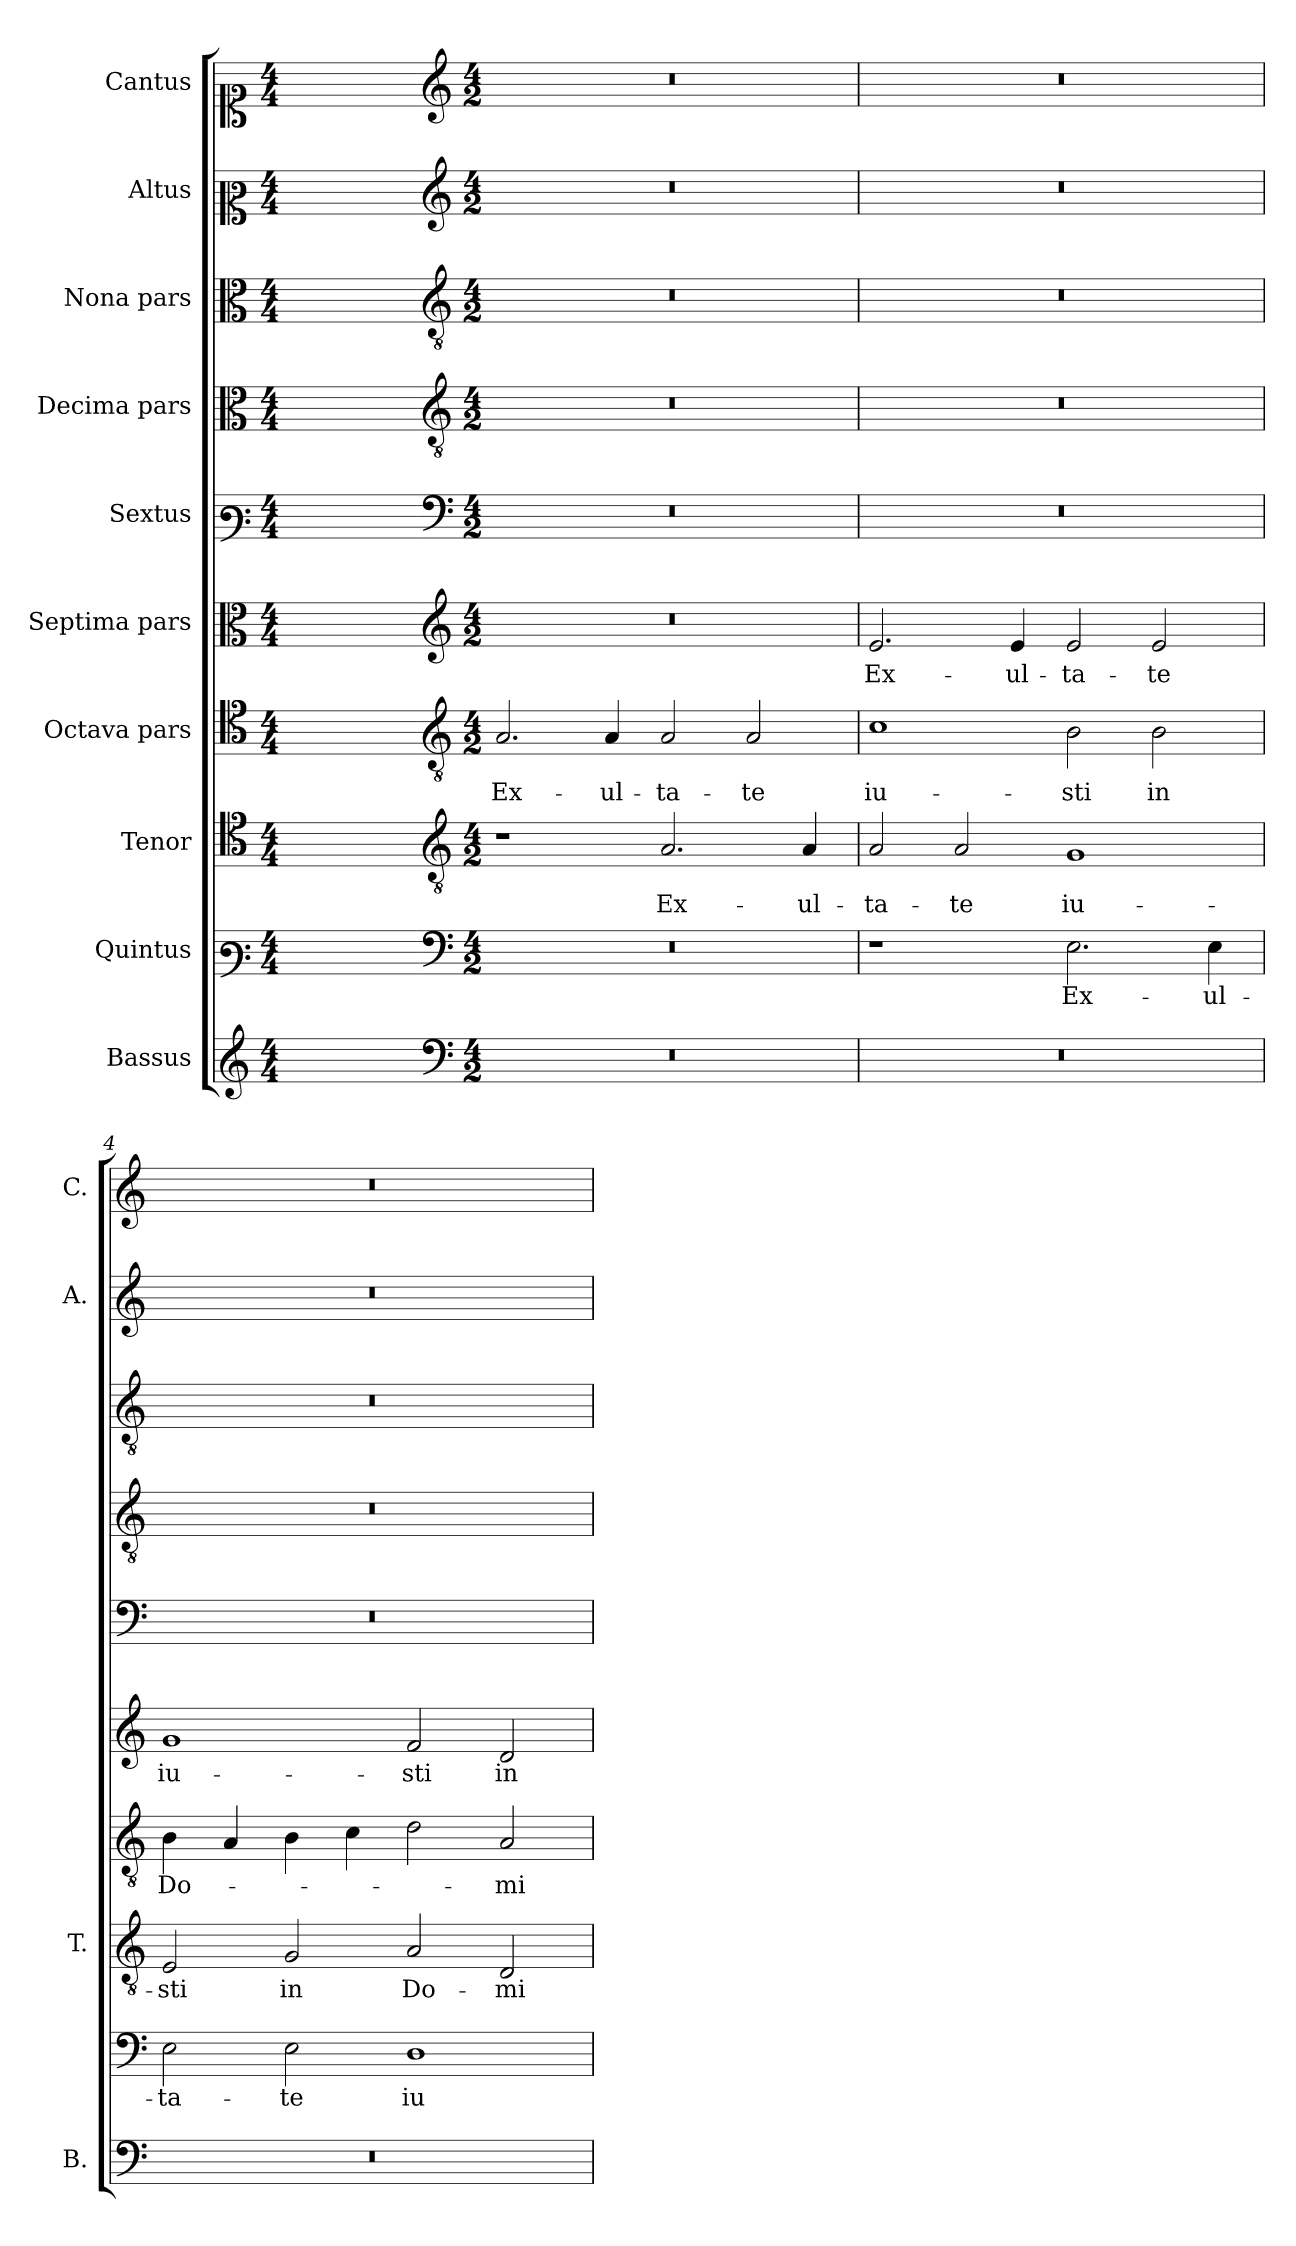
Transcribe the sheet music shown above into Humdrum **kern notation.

**kern	**kern	**text	**kern	**text	**kern	**text	**kern	**text	**kern	**kern	**kern	**kern	**kern
*part10	*part9	*part9	*part8	*part8	*part7	*part7	*part6	*part6	*part5	*part4	*part3	*part2	*part1
*staff10	*staff9	*staff9	*staff8	*staff8	*staff7	*staff7	*staff6	*staff6	*staff5	*staff4	*staff3	*staff2	*staff1
*I"Bassus	*I"Quintus	*	*I"Tenor	*	*I"Octava pars	*	*I"Septima pars	*	*I"Sextus	*I"Decima pars	*I"Nona pars	*I"Altus	*I"Cantus
*I'B.	*	*	*I'T.	*	*	*	*	*	*	*	*	*I'A.	*I'C.
*clefG2	*clefF3	*	*clefC4	*	*clefC4	*	*clefC3	*	*clefF3	*clefC3	*clefC3	*clefC2	*clefC1
*	*	*	*ITrd7c12	*	*ITrd7c12	*	*	*	*	*ITrd7c12	*ITrd7c12	*	*
*k[]	*k[]	*	*k[]	*	*k[]	*	*k[]	*	*k[]	*k[]	*k[]	*k[]	*k[]
*a:	*a:	*	*a:	*	*a:	*	*a:	*	*a:	*a:	*a:	*a:	*a:
*M4/4	*M4/4	*	*M4/4	*	*M4/4	*	*M4/4	*	*M4/4	*M4/4	*M4/4	*M4/4	*M4/4
=1	=1	=1	=1	=1	=1	=1	=1	=1	=1	=1	=1	=1	=1
1ryy	1ryy	.	1ryy	.	1ryy	.	1ryy	.	1ryy	1ryy	1ryy	1ryy	1ryy
=2-	=2-	=2-	=2-	=2-	=2-	=2-	=2-	=2-	=2-	=2-	=2-	=2-	=2-
*clefF4	*clefF4	*	*clefGv2	*	*clefGv2	*	*clefG2	*	*clefF4	*clefGv2	*clefGv2	*clefG2	*clefG2
*M4/2	*M4/2	*	*M4/2	*	*M4/2	*	*M4/2	*	*M4/2	*M4/2	*M4/2	*M4/2	*M4/2
!LO:N:vis=1	!LO:N:vis=1	!	!	!	!	!LO:LY:b	!LO:N:vis=1	!	!LO:N:vis=1	!LO:N:vis=1	!LO:N:vis=1	!LO:N:vis=1	!LO:N:vis=1
0r	0r	.	1r	.	2.AA/	Ex-	0r	.	0r	0r	0r	0r	0r
!	!	!	!	!	!	!LO:LY:b	!	!	!	!	!	!	!
.	.	.	.	.	4AA/	-ul-	.	.	.	.	.	.	.
!	!	!	!	!LO:LY:b	!	!LO:LY:b	!	!	!	!	!	!	!
.	.	.	2.AA/	Ex-	2AA/	-ta-	.	.	.	.	.	.	.
!	!	!	!	!	!	!LO:LY:b	!	!	!	!	!	!	!
.	.	.	.	.	2AA/	-te	.	.	.	.	.	.	.
!	!	!	!	!LO:LY:b	!	!	!	!	!	!	!	!	!
.	.	.	4AA/	-ul-	.	.	.	.	.	.	.	.	.
=3	=3	=3	=3	=3	=3	=3	=3	=3	=3	=3	=3	=3	=3
!LO:N:vis=1	!	!	!	!LO:LY:b	!	!LO:LY:b	!	!LO:LY:b	!LO:N:vis=1	!LO:N:vis=1	!LO:N:vis=1	!LO:N:vis=1	!LO:N:vis=1
0r	1r	.	2AA/	-ta-	1C	iu-	2.e/	Ex-	0r	0r	0r	0r	0r
!	!	!	!	!LO:LY:b	!	!	!	!	!	!	!	!	!
.	.	.	2AA/	-te	.	.	.	.	.	.	.	.	.
!	!	!	!	!	!	!	!	!LO:LY:b	!	!	!	!	!
.	.	.	.	.	.	.	4e/	-ul-	.	.	.	.	.
!	!	!LO:LY:b	!	!LO:LY:b	!	!LO:LY:b	!	!LO:LY:b	!	!	!	!	!
.	2.E\	Ex-	1GG	iu-	2BB\	-sti	2e/	-ta-	.	.	.	.	.
!	!	!	!	!	!	!LO:LY:b	!	!LO:LY:b	!	!	!	!	!
.	.	.	.	.	2BB\	in	2e/	-te	.	.	.	.	.
!	!	!LO:LY:b	!	!	!	!	!	!	!	!	!	!	!
.	4E\	-ul-	.	.	.	.	.	.	.	.	.	.	.
=4	=4	=4	=4	=4	=4	=4	=4	=4	=4	=4	=4	=4	=4
!LO:N:vis=1	!	!LO:LY:b	!	!LO:LY:b	!	!LO:LY:b	!	!LO:LY:b	!LO:N:vis=1	!LO:N:vis=1	!LO:N:vis=1	!LO:N:vis=1	!LO:N:vis=1
0r	2E\	-ta-	2EE/	-sti	4BB\	Do-	1g	iu-	0r	0r	0r	0r	0r
.	.	.	.	.	4AA/	.	.	.	.	.	.	.	.
!	!	!LO:LY:b	!	!LO:LY:b	!	!	!	!	!	!	!	!	!
.	2E\	-te	2GG/	in	4BB\	.	.	.	.	.	.	.	.
.	.	.	.	.	4C\	.	.	.	.	.	.	.	.
!	!	!LO:LY:b	!	!LO:LY:b	!	!	!	!LO:LY:b	!	!	!	!	!
.	1D	iu-	2AA/	Do-	2D\	.	2f/	-sti	.	.	.	.	.
!	!	!	!	!LO:LY:b	!	!LO:LY:b	!	!LO:LY:b	!	!	!	!	!
.	.	.	2DD/	-mi-	2AA/	-mi-	2d/	in	.	.	.	.	.
=	=	=	=	=	=	=	=	=	=	=	=	=	=
*-	*-	*-	*-	*-	*-	*-	*-	*-	*-	*-	*-	*-	*-
